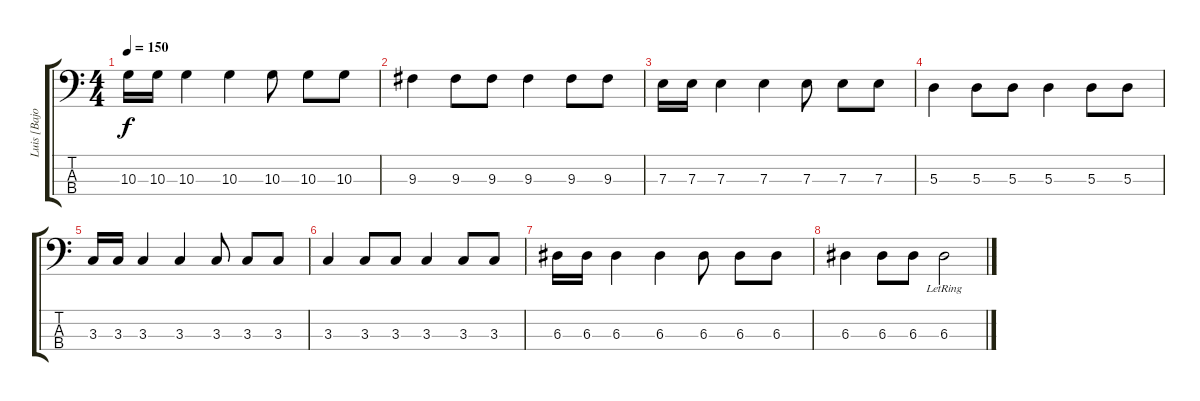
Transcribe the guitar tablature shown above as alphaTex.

\track ("Luis [Bajo]" "Luis [Bajo") {instrument electricbassfinger}
\staff {score tabs}
\tuning (G2 D2 A1 E1) {hide}
\ts (4 4)
\tempo 150
\clef f4
\ks c
10.3.16{dy f} 10.3.16 10.3.4 10.3.4 10.3.8 10.3.8 10.3.8 |
9.3.4 9.3.8 9.3.8 9.3.4 9.3.8 9.3.8 |
7.3.16 7.3.16 7.3.4 7.3.4 7.3.8 7.3.8 7.3.8 |
5.3.4 5.3.8 5.3.8 5.3.4 5.3.8 5.3.8 |
3.3.16 3.3.16 3.3.4 3.3.4 3.3.8 3.3.8 3.3.8 |
3.3.4 3.3.8 3.3.8 3.3.4 3.3.8 3.3.8 |
6.3.16 6.3.16 6.3.4 6.3.4 6.3.8 6.3.8 6.3.8 |
6.3.4 6.3.8 6.3.8 6.3{lr}.2
